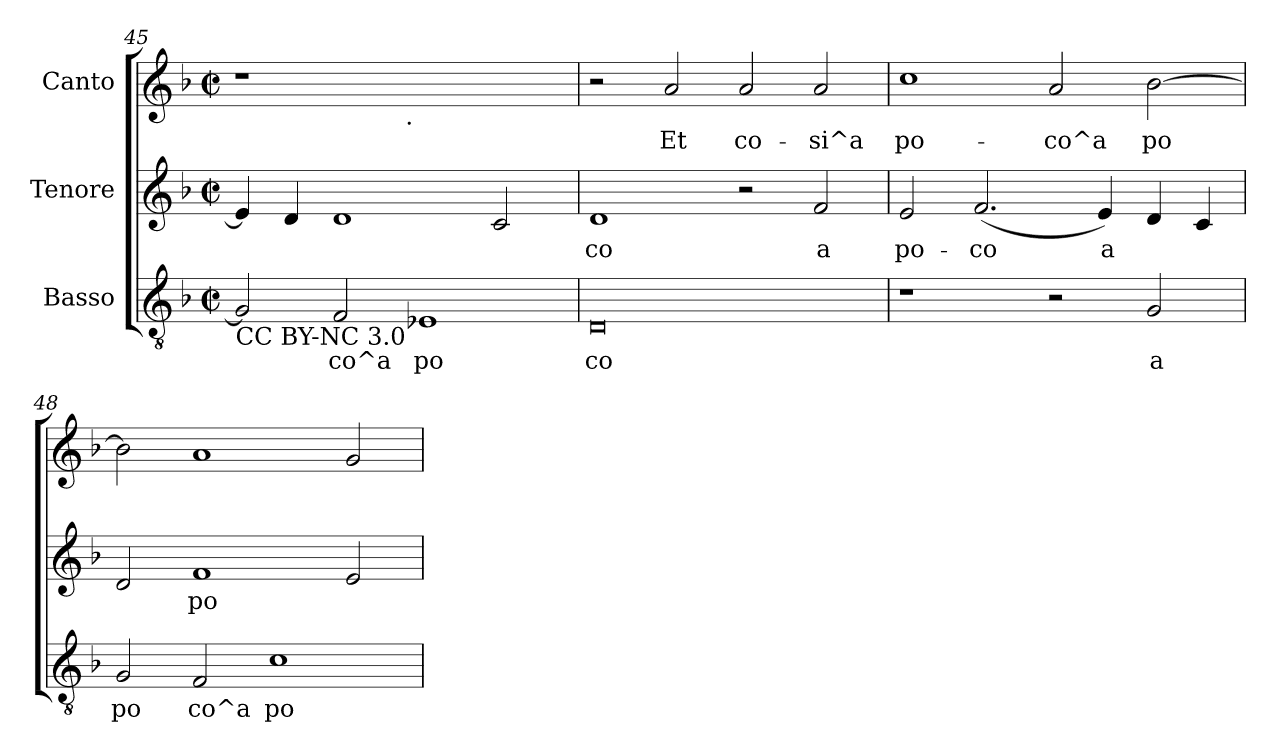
**kern	**text	**kern	**text	**kern	**text
*part3	*part3	*part2	*part2	*part1	*part1
*staff3	*staff3	*staff2	*staff2	*staff1	*staff1
*I"Basso	*	*I"Tenore	*	*I"Canto	*
*clefGv2	*	*clefG2	*	*clefG2	*
*k[b-]	*	*k[b-]	*	*k[b-]	*
*F:	*	*F:	*	*F:	*
*M2/2	*	*M2/2	*	*M2/2	*
*met(c|)	*	*met(c|)	*	*met(c|)	*
=45	=45	=45	=45	=45	=45
!LO:TX:b:t=CC BY-NC 3.0	!	!	!	!	!
!	!LO:LY:b:cj	!	!LO:LY:b:cj	!	!
*	*	*	*	*^	*
2G/]	.	4e-/]	.	1r	2ryy	.
!	!	!	!LO:LY:b:cj	!	!	!
.	.	4d/	.	.	.	.
!	!LO:LY:b:cj	!	!LO:LY:b:cj	!	!	!
2F/	co^a	1d	.	.	4...ryy	.
!	!	!	!	!	!LO:TX:b:t=.	!
.	.	.	.	.	1ryy	.
!	!LO:LY:b:cj	!	!	!	!	!
1E-X	po	.	.	1ryy	.	.
!	!	!	!LO:LY:b:cj	!	!	!
.	.	2c/	.	.	.	.
.	.	.	.	.	32ryy	.
!!LO:PB:g=z
=46	=46	=46	=46	=46	=46	=46
!	!LO:LY:b:cj	!	!LO:LY:b:cj	!	!	!
*	*	*	*	*v	*v	*
0D	co	1d	co	2r	.
!	!	!	!	!	!LO:LY:b:cj
.	.	.	.	2a/	Et
!	!	!	!	!	!LO:LY:b:cj
.	.	2r	.	2a/	co-
!	!	!	!LO:LY:b:cj	!	!LO:LY:b:cj
.	.	2f/	a	2a/	-si^a
=47	=47	=47	=47	=47	=47
!	!	!	!LO:LY:b:cj	!	!LO:LY:b:cj
1r	.	2e/	po-	1cc	po-
!	!	!	!LO:LY:b:cj	!	!
.	.	(<2.f/	-co	.	.
!	!	!	!	!	!LO:LY:b:cj
2r	.	.	.	2a/	-co^a
!	!	!	!LO:LY:b:cj	!	!
.	.	4e/)	a	.	.
!	!LO:LY:b:cj	!	!LO:LY:b:cj	!	!LO:LY:b:cj
2G/	a	4d/	.	[>2b-\	po-
!	!	!	!LO:LY:b:cj	!	!
.	.	4c/	.	.	.
=48	=48	=48	=48	=48	=48
!	!LO:LY:b:cj	!	!LO:LY:b:cj	!	!LO:LY:b:cj
2G/	po	2d/	.	2b-\]	--
!	!LO:LY:b:cj	!	!LO:LY:b:cj	!	!LO:LY:b:cj
2F/	co^a	1f	po-	1a	--
!	!LO:LY:b:cj	!	!	!	!
1c	po	.	.	.	.
!	!	!	!LO:LY:b:cj	!	!LO:LY:b:cj
.	.	2e/	--	2g/	--
=	=	=	=	=	=
*-	*-	*-	*-	*-	*-
